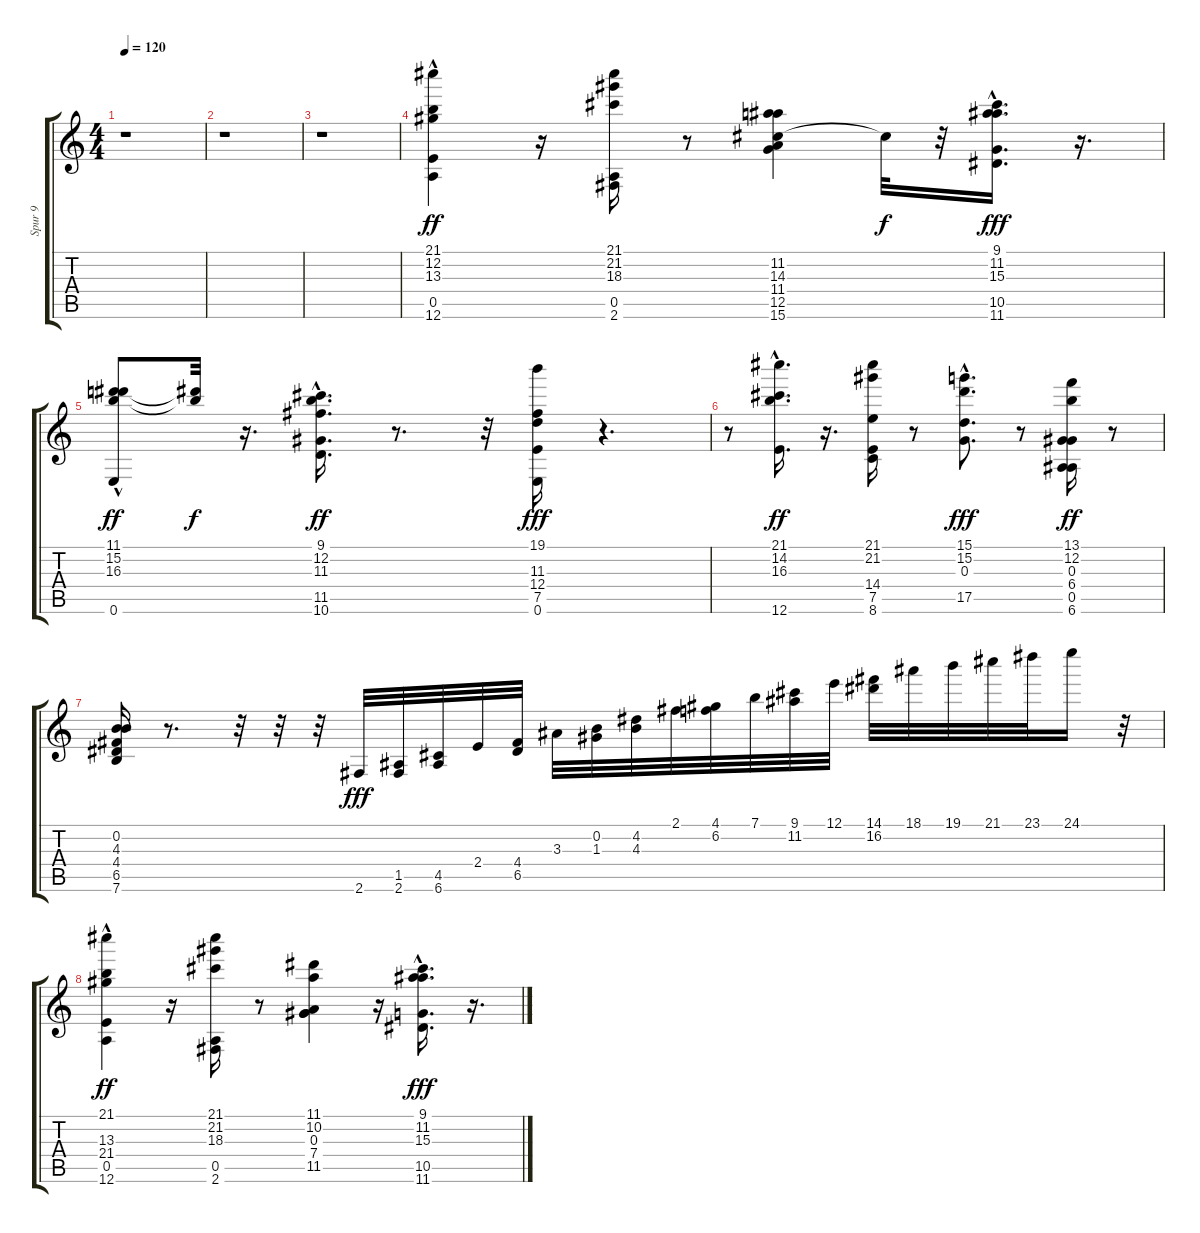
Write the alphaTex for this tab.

\track ("Spur 9" "Spur 9") {instrument acousticguitarnylon}
\staff {score tabs}
\tuning (E4 B3 G3 D3 A2 E2) {hide}
\ts (4 4)
\tempo 120
\clef g2
\ks c
r.1{dy fff} |
r.1 |
r.1 |
(21.1{hac} 12.2 13.3 0.5 12.6{hac}).4{dy ff} r.16 (21.1 21.2 18.3 0.5 2.6).16 r.8 (11.2 14.3 11.4 12.5 15.6).4 11.4{t}.32{dy f} r.32 (9.1 11.2 15.3 10.5{hac} 11.6).16{d dy fff} r.16{d} |
(11.1 15.2{hac} 16.3 0.6).8{dy ff} (11.1{t} 16.3{t}).32{dy f} r.16{d} (9.1 12.2{hac} 11.3{hac} 11.5 10.6{hac}).16{d dy ff} r.8{d} r.32 (19.1 11.3 12.4 7.5 0.6).16{dy fff} r.4{d} |
r.8 (21.1 14.2 16.3 12.6{hac}).16{d dy ff} r.16{d} (21.1 21.2 14.4 7.5 8.6).16 r.8 (15.1 15.2 0.3{hac} 17.5).8{d dy fff} r.8 (13.1 12.2 0.3 6.4 0.5 6.6).16{dy ff} r.8 |
(0.2 4.3 4.4 6.5 7.6).16 r.8{d} r.32 r.32 r.32 2.6.32{dy fff} (1.5 2.6).32 (4.5 6.6).32 2.4.32 (4.4 6.5).32 3.3.32 (0.2 1.3).32 (4.2 4.3).32 2.1.32 (4.1 6.2).32 7.1.32 (9.1 11.2).32 12.1.32 (14.1 16.2).32 18.1.32 19.1.32 21.1.32 23.1.32 24.1.16 r.32 |
(21.1{hac} 13.3 21.4 0.5 12.6{hac}).4{dy ff} r.16 (21.1 21.2 18.3 0.5 2.6).16 r.8 (11.1 10.2 0.3 7.4 11.5).4 r.16 (9.1 11.2 15.3 10.5{hac} 11.6).16{d dy fff} r.16{d}
